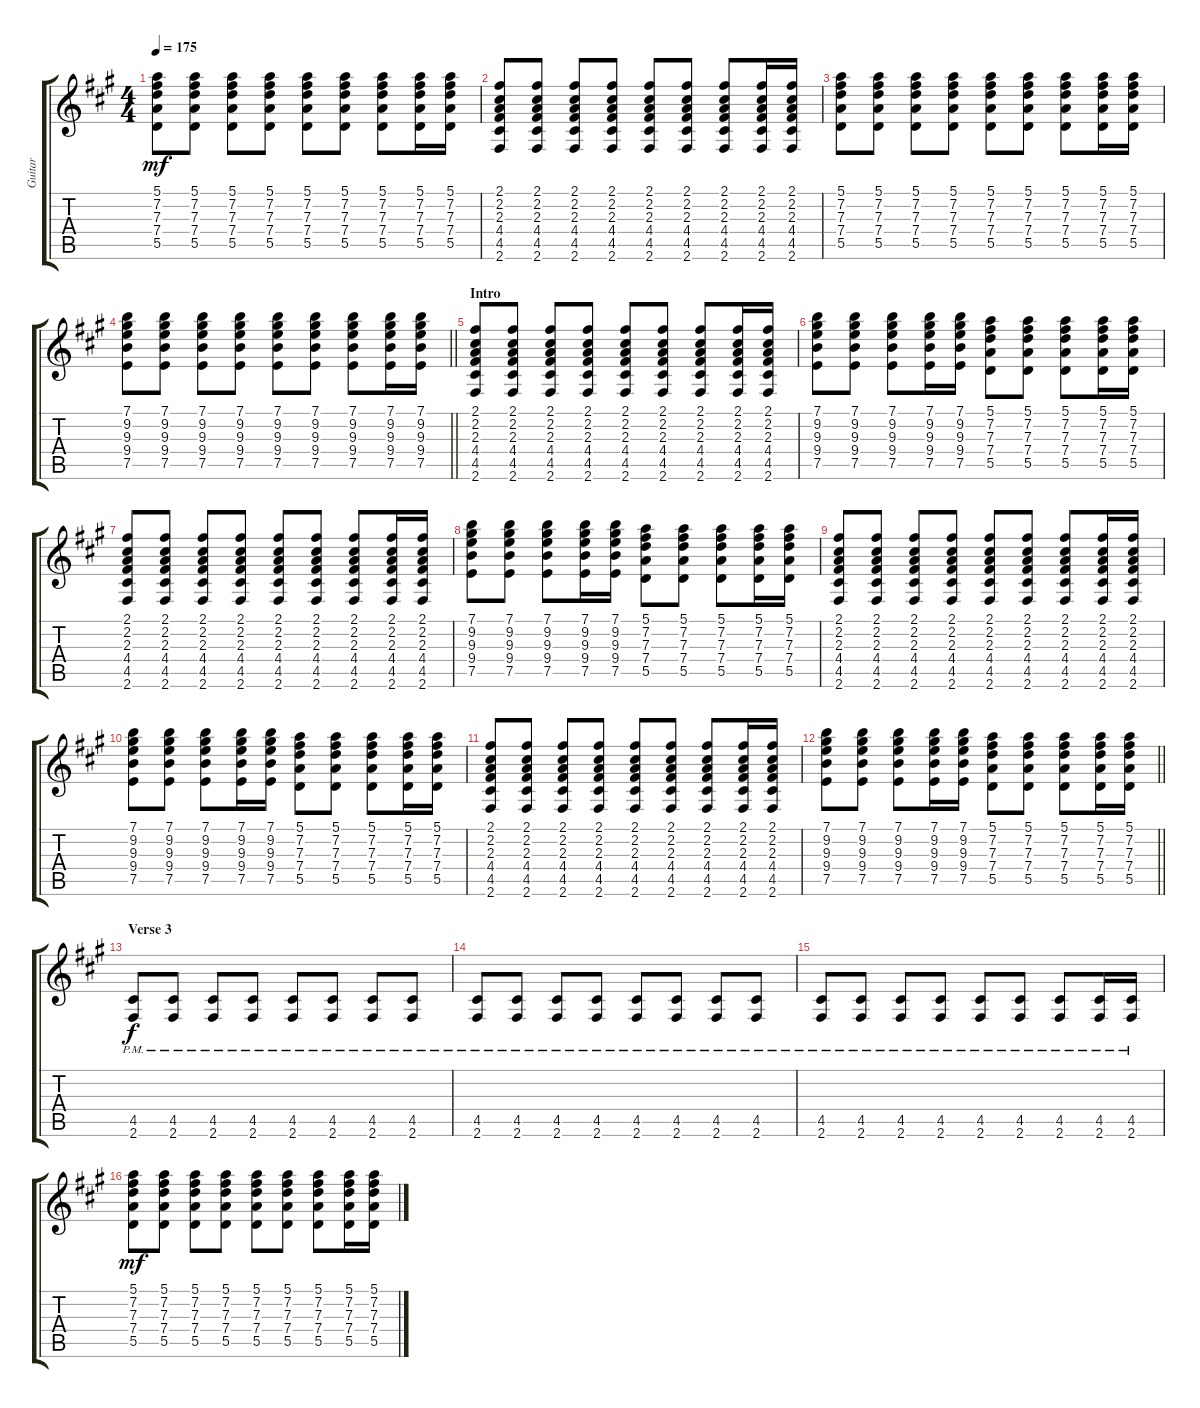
\track ("Guitar" "Guitar") {instrument distortionguitar}
\staff {score tabs}
\tuning (E4 B3 G3 D3 A2 E2) {hide}
\ts (4 4)
\tempo 175
\clef g2
\ks f#minor
(5.1 7.2 7.3 7.4 5.5).8{dy mf} (5.1 7.2 7.3 7.4 5.5).8 (5.1 7.2 7.3 7.4 5.5).8 (5.1 7.2 7.3 7.4 5.5).8 (5.1 7.2 7.3 7.4 5.5).8 (5.1 7.2 7.3 7.4 5.5).8 (5.1 7.2 7.3 7.4 5.5).8 (5.1 7.2 7.3 7.4 5.5).16 (5.1 7.2 7.3 7.4 5.5).16 |
(2.1 2.2 2.3 4.4 4.5 2.6).8 (2.1 2.2 2.3 4.4 4.5 2.6).8 (2.1 2.2 2.3 4.4 4.5 2.6).8 (2.1 2.2 2.3 4.4 4.5 2.6).8 (2.1 2.2 2.3 4.4 4.5 2.6).8 (2.1 2.2 2.3 4.4 4.5 2.6).8 (2.1 2.2 2.3 4.4 4.5 2.6).8 (2.1 2.2 2.3 4.4 4.5 2.6).16 (2.1 2.2 2.3 4.4 4.5 2.6).16 |
(5.1 7.2 7.3 7.4 5.5).8 (5.1 7.2 7.3 7.4 5.5).8 (5.1 7.2 7.3 7.4 5.5).8 (5.1 7.2 7.3 7.4 5.5).8 (5.1 7.2 7.3 7.4 5.5).8 (5.1 7.2 7.3 7.4 5.5).8 (5.1 7.2 7.3 7.4 5.5).8 (5.1 7.2 7.3 7.4 5.5).16 (5.1 7.2 7.3 7.4 5.5).16 |
\barLineRight lightlight
(7.1 9.2 9.3 9.4 7.5).8 (7.1 9.2 9.3 9.4 7.5).8 (7.1 9.2 9.3 9.4 7.5).8 (7.1 9.2 9.3 9.4 7.5).8 (7.1 9.2 9.3 9.4 7.5).8 (7.1 9.2 9.3 9.4 7.5).8 (7.1 9.2 9.3 9.4 7.5).8 (7.1 9.2 9.3 9.4 7.5).16 (7.1 9.2 9.3 9.4 7.5).16 |
\section ("" "Intro")
(2.1 2.2 2.3 4.4 4.5 2.6).8 (2.1 2.2 2.3 4.4 4.5 2.6).8 (2.1 2.2 2.3 4.4 4.5 2.6).8 (2.1 2.2 2.3 4.4 4.5 2.6).8 (2.1 2.2 2.3 4.4 4.5 2.6).8 (2.1 2.2 2.3 4.4 4.5 2.6).8 (2.1 2.2 2.3 4.4 4.5 2.6).8 (2.1 2.2 2.3 4.4 4.5 2.6).16 (2.1 2.2 2.3 4.4 4.5 2.6).16 |
(7.1 9.2 9.3 9.4 7.5).8 (7.1 9.2 9.3 9.4 7.5).8 (7.1 9.2 9.3 9.4 7.5).8 (7.1 9.2 9.3 9.4 7.5).16 (7.1 9.2 9.3 9.4 7.5).16 (5.1 7.2 7.3 7.4 5.5).8 (5.1 7.2 7.3 7.4 5.5).8 (5.1 7.2 7.3 7.4 5.5).8 (5.1 7.2 7.3 7.4 5.5).16 (5.1 7.2 7.3 7.4 5.5).16 |
(2.1 2.2 2.3 4.4 4.5 2.6).8 (2.1 2.2 2.3 4.4 4.5 2.6).8 (2.1 2.2 2.3 4.4 4.5 2.6).8 (2.1 2.2 2.3 4.4 4.5 2.6).8 (2.1 2.2 2.3 4.4 4.5 2.6).8 (2.1 2.2 2.3 4.4 4.5 2.6).8 (2.1 2.2 2.3 4.4 4.5 2.6).8 (2.1 2.2 2.3 4.4 4.5 2.6).16 (2.1 2.2 2.3 4.4 4.5 2.6).16 |
(7.1 9.2 9.3 9.4 7.5).8 (7.1 9.2 9.3 9.4 7.5).8 (7.1 9.2 9.3 9.4 7.5).8 (7.1 9.2 9.3 9.4 7.5).16 (7.1 9.2 9.3 9.4 7.5).16 (5.1 7.2 7.3 7.4 5.5).8 (5.1 7.2 7.3 7.4 5.5).8 (5.1 7.2 7.3 7.4 5.5).8 (5.1 7.2 7.3 7.4 5.5).16 (5.1 7.2 7.3 7.4 5.5).16 |
(2.1 2.2 2.3 4.4 4.5 2.6).8 (2.1 2.2 2.3 4.4 4.5 2.6).8 (2.1 2.2 2.3 4.4 4.5 2.6).8 (2.1 2.2 2.3 4.4 4.5 2.6).8 (2.1 2.2 2.3 4.4 4.5 2.6).8 (2.1 2.2 2.3 4.4 4.5 2.6).8 (2.1 2.2 2.3 4.4 4.5 2.6).8 (2.1 2.2 2.3 4.4 4.5 2.6).16 (2.1 2.2 2.3 4.4 4.5 2.6).16 |
(7.1 9.2 9.3 9.4 7.5).8 (7.1 9.2 9.3 9.4 7.5).8 (7.1 9.2 9.3 9.4 7.5).8 (7.1 9.2 9.3 9.4 7.5).16 (7.1 9.2 9.3 9.4 7.5).16 (5.1 7.2 7.3 7.4 5.5).8 (5.1 7.2 7.3 7.4 5.5).8 (5.1 7.2 7.3 7.4 5.5).8 (5.1 7.2 7.3 7.4 5.5).16 (5.1 7.2 7.3 7.4 5.5).16 |
(2.1 2.2 2.3 4.4 4.5 2.6).8 (2.1 2.2 2.3 4.4 4.5 2.6).8 (2.1 2.2 2.3 4.4 4.5 2.6).8 (2.1 2.2 2.3 4.4 4.5 2.6).8 (2.1 2.2 2.3 4.4 4.5 2.6).8 (2.1 2.2 2.3 4.4 4.5 2.6).8 (2.1 2.2 2.3 4.4 4.5 2.6).8 (2.1 2.2 2.3 4.4 4.5 2.6).16 (2.1 2.2 2.3 4.4 4.5 2.6).16 |
\barLineRight lightlight
(7.1 9.2 9.3 9.4 7.5).8 (7.1 9.2 9.3 9.4 7.5).8 (7.1 9.2 9.3 9.4 7.5).8 (7.1 9.2 9.3 9.4 7.5).16 (7.1 9.2 9.3 9.4 7.5).16 (5.1 7.2 7.3 7.4 5.5).8 (5.1 7.2 7.3 7.4 5.5).8 (5.1 7.2 7.3 7.4 5.5).8 (5.1 7.2 7.3 7.4 5.5).16 (5.1 7.2 7.3 7.4 5.5).16 |
\section ("" "Verse 3")
(4.5{pm} 2.6{pm}).8{dy f} (4.5{pm} 2.6{pm}).8 (4.5{pm} 2.6{pm}).8 (4.5{pm} 2.6{pm}).8 (4.5{pm} 2.6{pm}).8 (4.5{pm} 2.6{pm}).8 (4.5{pm} 2.6{pm}).8 (4.5{pm} 2.6{pm}).8 |
(4.5{pm} 2.6{pm}).8 (4.5{pm} 2.6{pm}).8 (4.5{pm} 2.6{pm}).8 (4.5{pm} 2.6{pm}).8 (4.5{pm} 2.6{pm}).8 (4.5{pm} 2.6{pm}).8 (4.5{pm} 2.6{pm}).8 (4.5{pm} 2.6{pm}).8 |
(4.5{pm} 2.6{pm}).8 (4.5{pm} 2.6{pm}).8 (4.5{pm} 2.6{pm}).8 (4.5{pm} 2.6{pm}).8 (4.5{pm} 2.6{pm}).8 (4.5{pm} 2.6{pm}).8 (4.5{pm} 2.6{pm}).8 (4.5{pm} 2.6{pm}).16 (4.5{pm} 2.6{pm}).16 |
(5.1 7.2 7.3 7.4 5.5).8{dy mf} (5.1 7.2 7.3 7.4 5.5).8 (5.1 7.2 7.3 7.4 5.5).8 (5.1 7.2 7.3 7.4 5.5).8 (5.1 7.2 7.3 7.4 5.5).8 (5.1 7.2 7.3 7.4 5.5).8 (5.1 7.2 7.3 7.4 5.5).8 (5.1 7.2 7.3 7.4 5.5).16 (5.1 7.2 7.3 7.4 5.5).16
